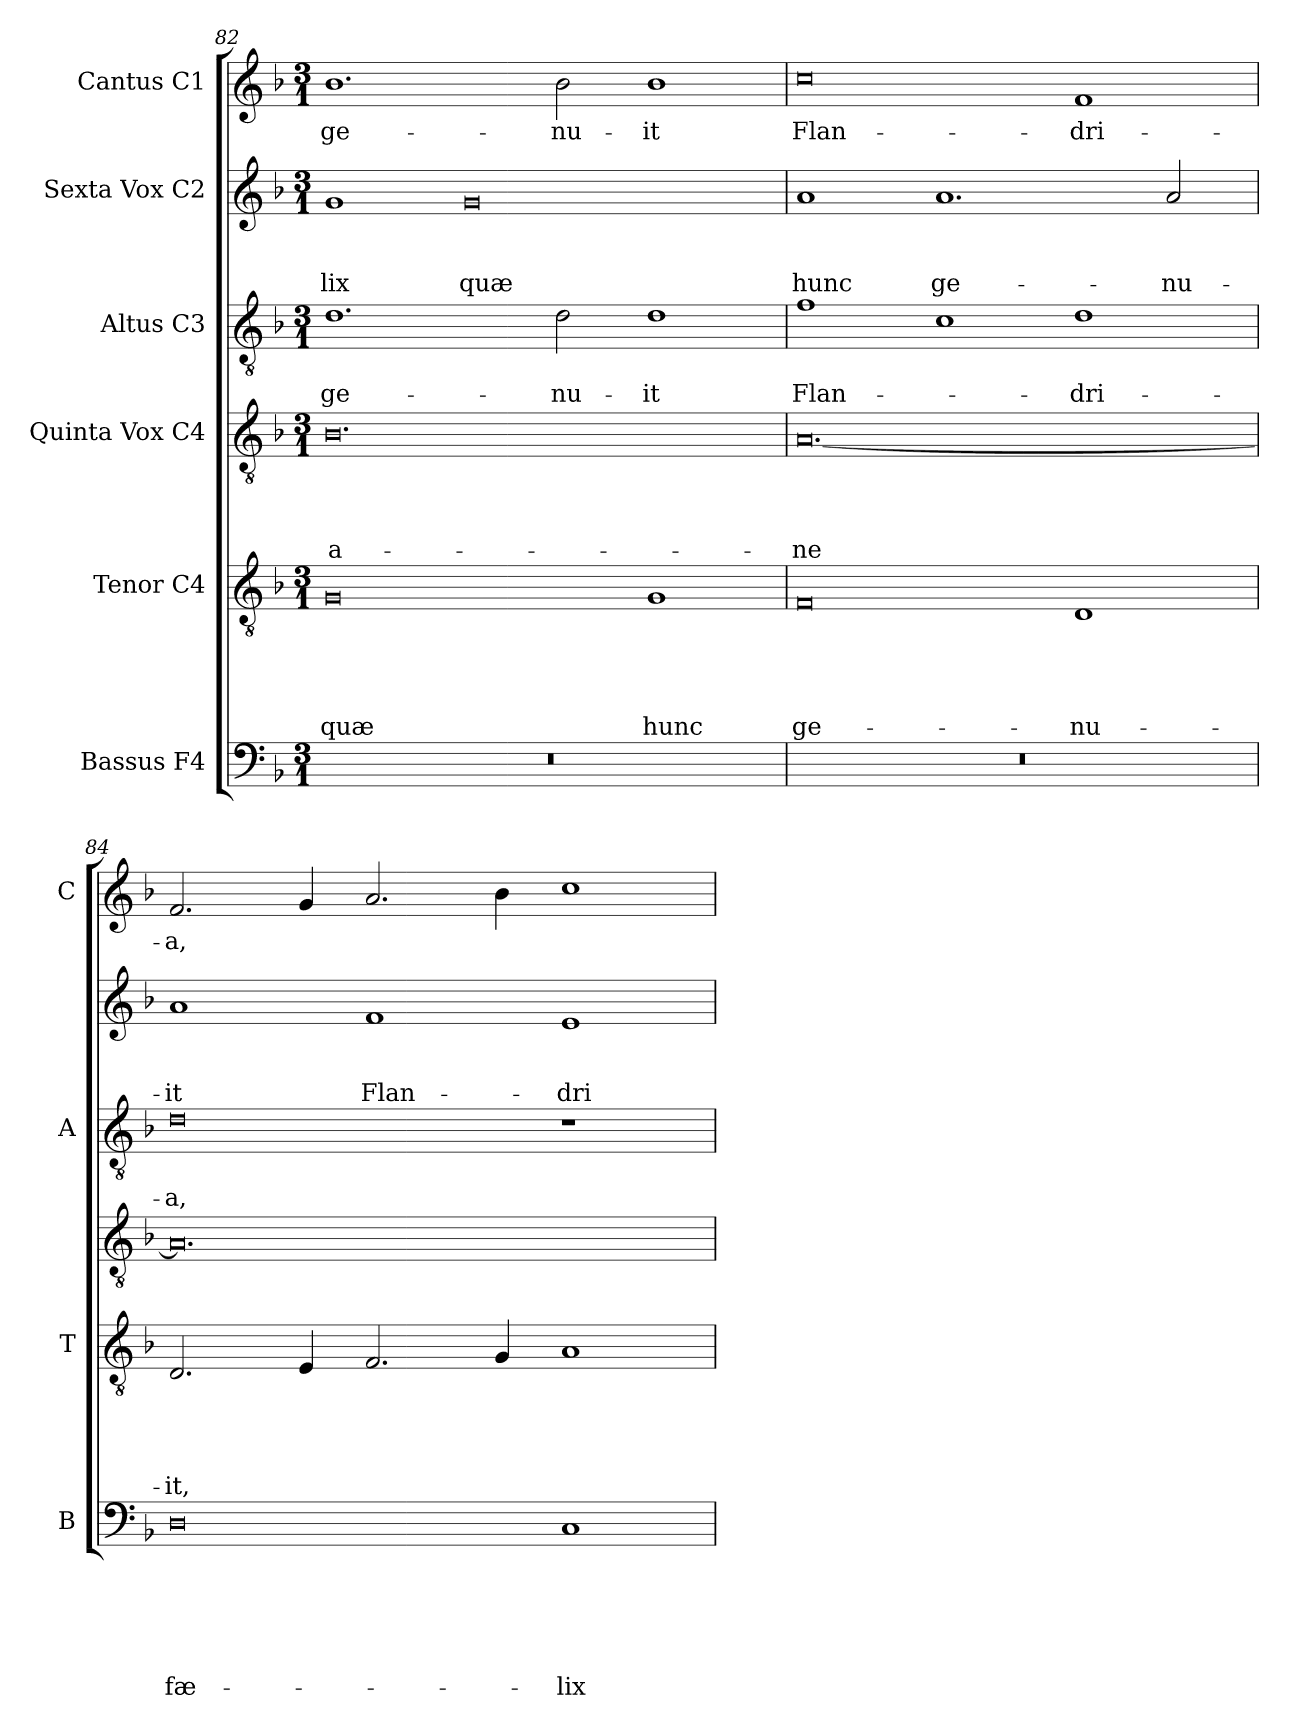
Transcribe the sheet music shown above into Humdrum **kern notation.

**kern	**text	**text	**text	**text	**text	**text	**kern	**text	**text	**text	**text	**text	**kern	**text	**text	**text	**text	**kern	**text	**text	**kern	**text	**text	**text	**kern	**text
*part6	*part6	*part6	*part6	*part6	*part6	*part6	*part5	*part5	*part5	*part5	*part5	*part5	*part4	*part4	*part4	*part4	*part4	*part3	*part3	*part3	*part2	*part2	*part2	*part2	*part1	*part1
*staff6	*staff6	*staff6	*staff6	*staff6	*staff6	*staff6	*staff5	*staff5	*staff5	*staff5	*staff5	*staff5	*staff4	*staff4	*staff4	*staff4	*staff4	*staff3	*staff3	*staff3	*staff2	*staff2	*staff2	*staff2	*staff1	*staff1
*I"Bassus F4	*	*	*	*	*	*	*I"Tenor C4	*	*	*	*	*	*I"Quinta Vox C4	*	*	*	*	*I"Altus C3	*	*	*I"Sexta Vox C2	*	*	*	*I"Cantus C1	*
*I'B	*	*	*	*	*	*	*I'T	*	*	*	*	*	*	*	*	*	*	*I'A	*	*	*	*	*	*	*I'C	*
*clefF4	*	*	*	*	*	*	*clefGv2	*	*	*	*	*	*clefGv2	*	*	*	*	*clefGv2	*	*	*clefG2	*	*	*	*clefG2	*
*k[b-]	*	*	*	*	*	*	*k[b-]	*	*	*	*	*	*k[b-]	*	*	*	*	*k[b-]	*	*	*k[b-]	*	*	*	*k[b-]	*
*F:	*	*	*	*	*	*	*F:	*	*	*	*	*	*F:	*	*	*	*	*F:	*	*	*F:	*	*	*	*F:	*
*M3/1	*	*	*	*	*	*	*M3/1	*	*	*	*	*	*M3/1	*	*	*	*	*M3/1	*	*	*M3/1	*	*	*	*M3/1	*
=82	=82	=82	=82	=82	=82	=82	=82	=82	=82	=82	=82	=82	=82	=82	=82	=82	=82	=82	=82	=82	=82	=82	=82	=82	=82	=82
!	!	!	!	!	!	!	!	!	!	!	!	!LO:LY:b	!	!	!	!	!LO:LY:b	!	!	!LO:LY:b	!	!	!	!LO:LY:b	!	!LO:LY:b
0.r	.	.	.	.	.	.	0G	.	.	.	.	quæ	0.B-	.	.	.	-a-	1.d	.	ge-	1g	.	.	-lix	1.b-	ge-
!	!	!	!	!	!	!	!	!	!	!	!	!	!	!	!	!	!	!	!	!	!	!	!	!LO:LY:b	!	!
.	.	.	.	.	.	.	.	.	.	.	.	.	.	.	.	.	.	.	.	.	0g	.	.	quæ	.	.
!	!	!	!	!	!	!	!	!	!	!	!	!	!	!	!	!	!	!	!	!LO:LY:b	!	!	!	!	!	!LO:LY:b
.	.	.	.	.	.	.	.	.	.	.	.	.	.	.	.	.	.	2d\	.	-nu-	.	.	.	.	2b-\	-nu-
!	!	!	!	!	!	!	!	!	!	!	!	!LO:LY:b	!	!	!	!	!	!	!	!LO:LY:b	!	!	!	!	!	!LO:LY:b
.	.	.	.	.	.	.	1G	.	.	.	.	hunc	.	.	.	.	.	1d	.	-it	.	.	.	.	1b-	-it
=83	=83	=83	=83	=83	=83	=83	=83	=83	=83	=83	=83	=83	=83	=83	=83	=83	=83	=83	=83	=83	=83	=83	=83	=83	=83	=83
!	!	!	!	!	!	!	!	!	!	!	!	!LO:LY:b	!	!	!	!	!LO:LY:b	!	!	!LO:LY:b	!	!	!	!LO:LY:b	!	!LO:LY:b
0.r	.	.	.	.	.	.	0F	.	.	.	.	ge-	[0.A	.	.	.	-ne	1f	.	Flan-	1a	.	.	hunc	0cc	Flan-
!	!	!	!	!	!	!	!	!	!	!	!	!	!	!	!	!	!	!	!	!	!	!	!	!LO:LY:b	!	!
.	.	.	.	.	.	.	.	.	.	.	.	.	.	.	.	.	.	1c	.	.	1.a	.	.	ge-	.	.
!	!	!	!	!	!	!	!	!	!	!	!	!LO:LY:b	!	!	!	!	!	!	!	!LO:LY:b	!	!	!	!	!	!LO:LY:b
.	.	.	.	.	.	.	1D	.	.	.	.	-nu-	.	.	.	.	.	1d	.	-dri-	.	.	.	.	1f	-dri-
!	!	!	!	!	!	!	!	!	!	!	!	!	!	!	!	!	!	!	!	!	!	!	!	!LO:LY:b	!	!
.	.	.	.	.	.	.	.	.	.	.	.	.	.	.	.	.	.	.	.	.	2a/	.	.	-nu-	.	.
=84	=84	=84	=84	=84	=84	=84	=84	=84	=84	=84	=84	=84	=84	=84	=84	=84	=84	=84	=84	=84	=84	=84	=84	=84	=84	=84
!	!	!	!	!	!	!LO:LY:b	!	!	!	!	!	!LO:LY:b	!	!	!	!	!	!	!	!LO:LY:b	!	!	!	!LO:LY:b	!	!LO:LY:b
0D	.	.	.	.	.	fæ-	2.D/	.	.	.	.	-it,	0.A]	.	.	.	.	0d	.	-a,	1a	.	.	-it	2.f/	-a,
.	.	.	.	.	.	.	4E/	.	.	.	.	.	.	.	.	.	.	.	.	.	.	.	.	.	4g/	.
!	!	!	!	!	!	!	!	!	!	!	!	!	!	!	!	!	!	!	!	!	!	!	!	!LO:LY:b	!	!
.	.	.	.	.	.	.	2.F/	.	.	.	.	.	.	.	.	.	.	.	.	.	1f	.	.	Flan-	2.a/	.
.	.	.	.	.	.	.	4G/	.	.	.	.	.	.	.	.	.	.	.	.	.	.	.	.	.	4b-\	.
!	!	!	!	!	!	!LO:LY:b	!	!	!	!	!	!	!	!	!	!	!	!	!	!	!	!	!	!LO:LY:b	!	!
1C	.	.	.	.	.	-lix	1A	.	.	.	.	.	.	.	.	.	.	1r	.	.	1e	.	.	-dri-	1cc	.
=	=	=	=	=	=	=	=	=	=	=	=	=	=	=	=	=	=	=	=	=	=	=	=	=	=	=
*-	*-	*-	*-	*-	*-	*-	*-	*-	*-	*-	*-	*-	*-	*-	*-	*-	*-	*-	*-	*-	*-	*-	*-	*-	*-	*-
